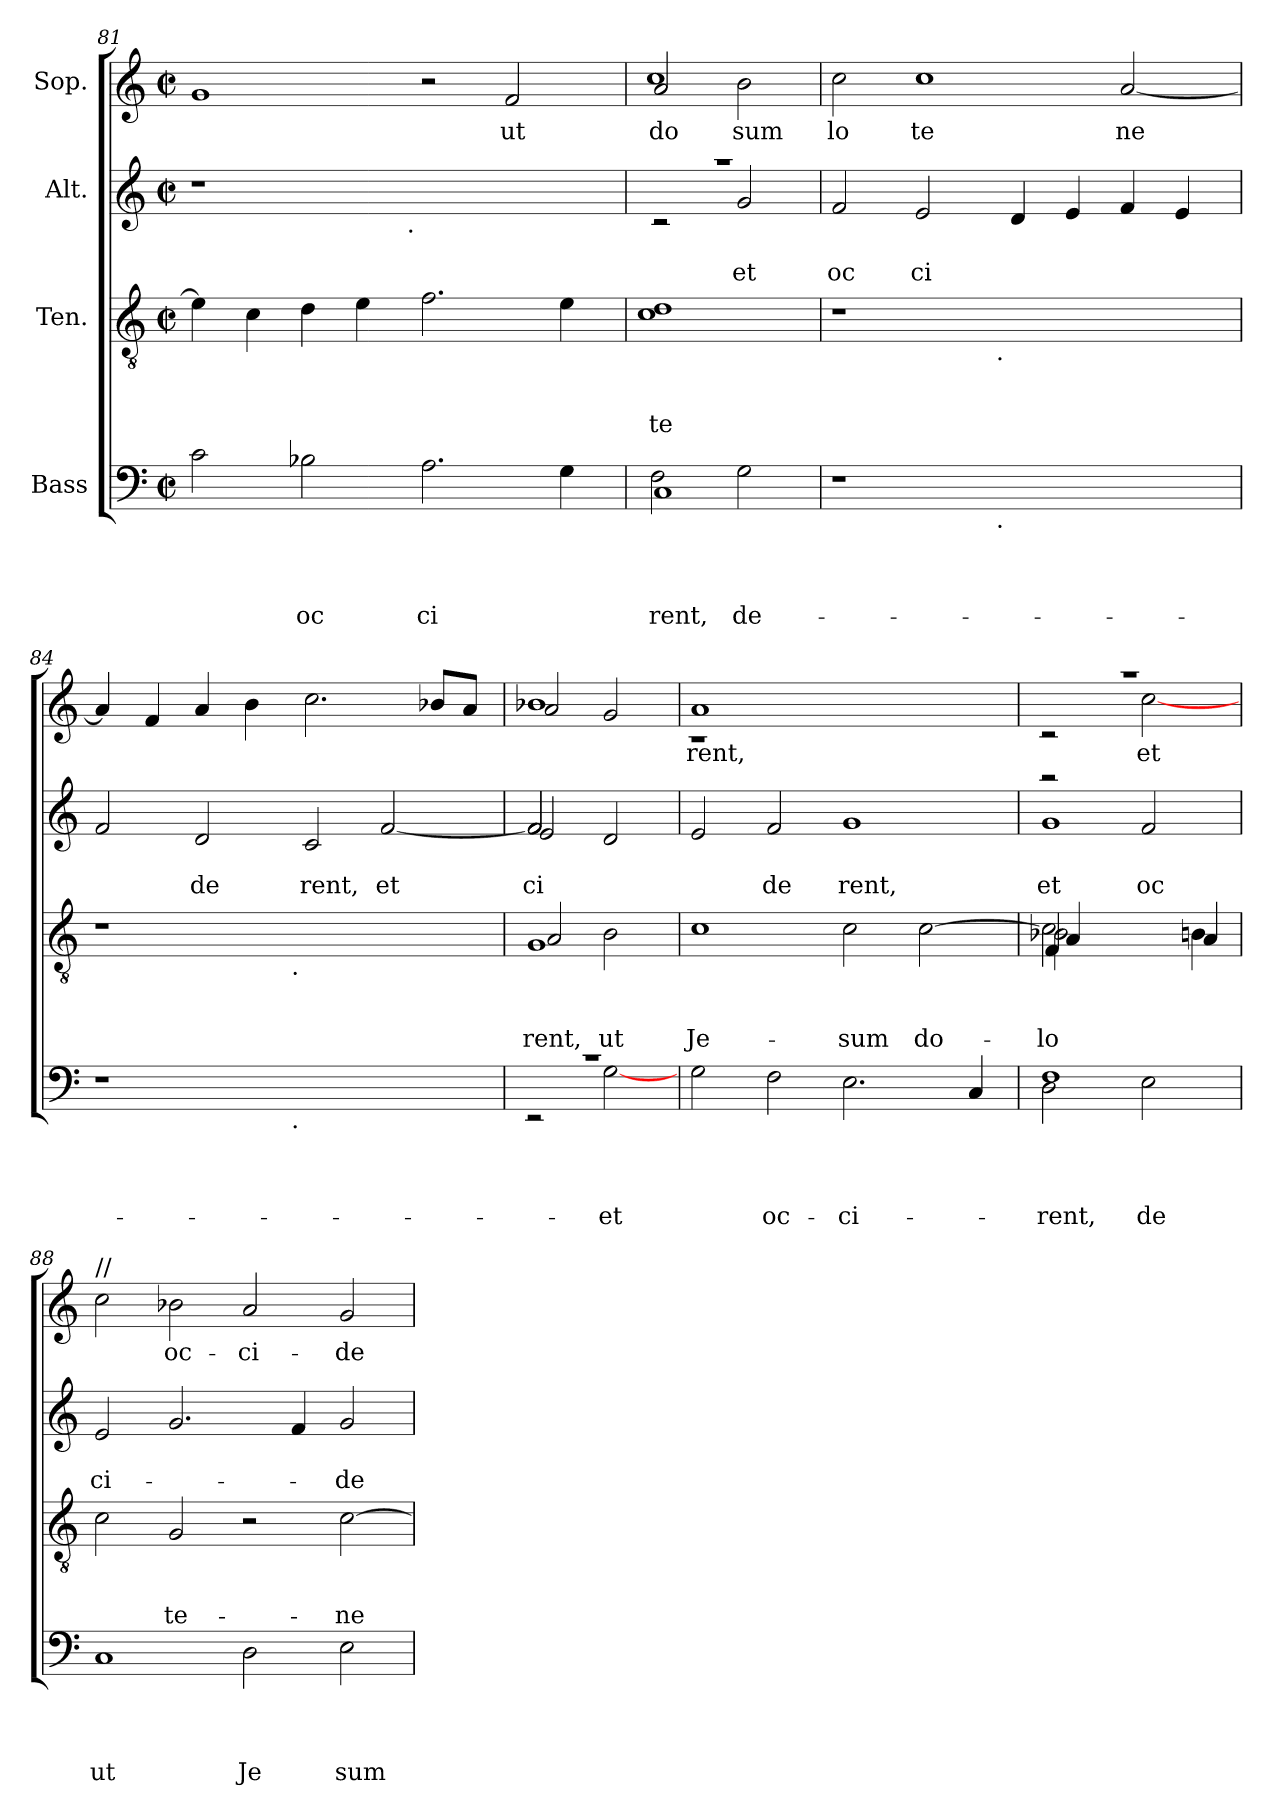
**kern	**text	**text	**text	**text	**kern	**text	**text	**text	**kern	**text	**text	**kern	**text
*part4	*part4	*part4	*part4	*part4	*part3	*part3	*part3	*part3	*part2	*part2	*part2	*part1	*part1
*staff4	*staff4	*staff4	*staff4	*staff4	*staff3	*staff3	*staff3	*staff3	*staff2	*staff2	*staff2	*staff1	*staff1
*I"Bass	*	*	*	*	*I"Ten.	*	*	*	*I"Alt.	*	*	*I"Sop.	*
*clefF4	*	*	*	*	*clefGv2	*	*	*	*clefG2	*	*	*clefG2	*
*k[]	*	*	*	*	*k[]	*	*	*	*k[]	*	*	*k[]	*
*C:	*	*	*	*	*C:	*	*	*	*C:	*	*	*C:	*
*M2/2	*	*	*	*	*M2/2	*	*	*	*M2/2	*	*	*M2/2	*
*met(c|)	*	*	*	*	*met(c|)	*	*	*	*met(c|)	*	*	*met(c|)	*
=81	=81	=81	=81	=81	=81	=81	=81	=81	=81	=81	=81	=81	=81
*	*	*	*	*	*	*	*	*	*^	*	*	*	*
2c\	.	.	.	.	4e\]	.	.	.	1r	2ryy	.	.	1g	.
.	.	.	.	.	4c\	.	.	.	.	.	.	.	.	.
!	!	!	!	!LO:LY:b	!	!	!	!	!	!	!	!	!	!
2B-X\	.	.	.	oc	4d\	.	.	.	.	4...ryy	.	.	.	.
.	.	.	.	.	4e\	.	.	.	.	.	.	.	.	.
!	!	!	!	!	!	!	!	!	!	!LO:TX:b:t=.	!	!	!	!
.	.	.	.	.	.	.	.	.	.	1ryy	.	.	.	.
!	!	!	!	!LO:LY:b	!	!	!	!	!	!	!	!	!	!
2.A\	.	.	.	ci	2.f\	.	.	.	1ryy	.	.	.	2r	.
!	!	!	!	!	!	!	!	!	!	!	!	!	!	!LO:LY:b
.	.	.	.	.	.	.	.	.	.	.	.	.	2f/	ut
4G\	.	.	.	.	4e\	.	.	.	.	.	.	.	.	.
.	.	.	.	.	.	.	.	.	.	32ryy	.	.	.	.
!!LO:LB:g=z
=82	=82	=82	=82	=82	=82	=82	=82	=82	=82	=82	=82	=82	=82	=82
!	!	!	!	!	!	!	!	!	!	!	!	!	!LO:TX:a:t=/"	!
!	!	!	!	!LO:LY:b	!	!	!	!LO:LY:b	!	!	!	!	!	!LO:LY:b
*^	*	*	*	*	*	*	*	*	*	*	*	*	*^	*
!	!	!	!	!	!	!	!	!	!	!	!	!	!	!	!	!LO:LY:b
1C	2F\	.	.	.	rent,	1c 1d	.	.	te	1raa	2rc	.	.	2a/	1cc	do
!	!	!	!	!	!LO:LY:b	!	!	!	!	!	!	!	!LO:LY:b	!	!	!LO:LY:b
.	2G\	.	.	.	de-	.	.	.	.	.	2g/	.	et	2b\	.	sum
*	*	*	*	*	*	*	*	*	*	*	*	*	*	*v	*v	*
=83	=83	=83	=83	=83	=83	=83	=83	=83	=83	=83	=83	=83	=83	=83	=83
!	!	!	!	!	!	!	!	!	!	!	!	!	!LO:LY:b	!	!LO:LY:b
*	*	*	*	*	*	*^	*	*	*	*v	*v	*	*	*	*
1r	2ryy	.	.	.	.	1r	2ryy	.	.	.	2f/	.	oc	2cc\	lo
!	!	!	!	!	!	!	!	!	!	!	!	!	!LO:LY:b	!	!LO:LY:b
.	4...ryy	.	.	.	.	.	4...ryy	.	.	.	2e/	.	ci	1cc	te
!	!	!	!	!	!	!	!LO:TX:b:t=.	!	!	!	!	!	!	!	!
!	!LO:TX:b:t=.	!	!	!	!	!	!	!	!	!	!	!	!	!	!
.	1ryy	.	.	.	.	.	1ryy	.	.	.	.	.	.	.	.
1ryy	.	.	.	.	.	1ryy	.	.	.	.	4d/	.	.	.	.
.	.	.	.	.	.	.	.	.	.	.	4e/	.	.	.	.
!	!	!	!	!	!	!	!	!	!	!	!	!	!	!	!LO:LY:b
.	.	.	.	.	.	.	.	.	.	.	4f/	.	.	[<2a/	ne
.	.	.	.	.	.	.	.	.	.	.	4e/	.	.	.	.
.	32ryy	.	.	.	.	.	32ryy	.	.	.	.	.	.	.	.
=84	=84	=84	=84	=84	=84	=84	=84	=84	=84	=84	=84	=84	=84	=84	=84
1r	2ryy	.	.	.	.	1r	2ryy	.	.	.	2f/	.	.	4a/]	.
.	.	.	.	.	.	.	.	.	.	.	.	.	.	4f/	.
!	!	!	!	!	!	!	!	!	!	!	!	!	!LO:LY:b	!	!
.	4...ryy	.	.	.	.	.	4...ryy	.	.	.	2d/	.	de	4a/	.
.	.	.	.	.	.	.	.	.	.	.	.	.	.	4b\	.
!	!	!	!	!	!	!	!LO:TX:b:t=.	!	!	!	!	!	!	!	!
!	!LO:TX:b:t=.	!	!	!	!	!	!	!	!	!	!	!	!	!	!
.	1ryy	.	.	.	.	.	1ryy	.	.	.	.	.	.	.	.
!	!	!	!	!	!	!	!	!	!	!	!	!	!LO:LY:b	!	!
1ryy	.	.	.	.	.	1ryy	.	.	.	.	2c/	.	rent,	2.cc\	.
!	!	!	!	!	!	!	!	!	!	!	!	!	!LO:LY:b	!	!
.	.	.	.	.	.	.	.	.	.	.	[<2f/	.	et	.	.
.	.	.	.	.	.	.	.	.	.	.	.	.	.	8b-X/L	.
.	.	.	.	.	.	.	.	.	.	.	.	.	.	8a/J	.
.	32ryy	.	.	.	.	.	32ryy	.	.	.	.	.	.	.	.
=85	=85	=85	=85	=85	=85	=85	=85	=85	=85	=85	=85	=85	=85	=85	=85
!	!	!	!	!	!	!	!	!	!	!LO:LY:b	!	!	!	!	!
!	!	!	!	!	!	!	!	!	!	!LO:LY:b	!	!	!LO:LY:b	!	!
*	*	*	*	*	*	*	*	*	*	*	*^	*	*	*	*
*	*	*	*	*	*	*	*	*	*	*	*	*^	*	*	*	*
!	!	!	!	!	!	!	!	!	!	!	!	!	!	!	!LO:LY:b	!	!
*	*	*	*	*	*	*	*	*	*	*	*	*	*	*	*	*^	*
1rc	2rEE	.	.	.	.	1G	2A/	.	.	rent,	2f/]	2e/	2f/	.	ci	1b-X	2a/	.
!	!	!	!	!	!LO:LY:b	!	!	!	!	!LO:LY:b	!	!	!	!	!	!	!	!
.	[>2G\	.	.	.	-et	.	2B\	.	.	ut	2ryy	2ryy	2d/	.	.	.	2g/	.
=86	=86	=86	=86	=86	=86	=86	=86	=86	=86	=86	=86	=86	=86	=86	=86	=86	=86	=86
!	!	!	!	!	!	!	!	!	!	!LO:LY:b	!	!	!	!	!	!	!LO:N:vis=1	!LO:LY:b
*v	*v	*	*	*	*	*	*	*	*	*	*v	*v	*v	*	*	*	*	*
*	*	*	*	*	*v	*v	*	*	*	*	*	*	*	*	*
2G\	.	.	.	.	1c	.	.	Je-	2e/	.	.	1a	0rc	rent,
!	!	!	!	!LO:LY:b	!	!	!	!	!	!	!LO:LY:b	!	!	!
2F\	.	.	.	oc-	.	.	.	.	2f/	.	de	.	.	.
!	!	!	!	!LO:LY:b	!	!	!	!LO:LY:b	!	!	!LO:LY:b	!	!	!
2.E\	.	.	.	-ci-	2c\	.	.	-sum	1g	.	rent,	1ryy	.	.
!	!	!	!	!	!	!	!	!LO:LY:b	!	!	!	!	!	!
.	.	.	.	.	[>2c\	.	.	do-	.	.	.	.	.	.
4C/	.	.	.	.	.	.	.	.	.	.	.	.	.	.
=87	=87	=87	=87	=87	=87	=87	=87	=87	=87	=87	=87	=87	=87	=87
!	!	!	!	!LO:LY:b	!	!	!	!LO:LY:b	!	!	!LO:LY:b	!	!	!
*^	*	*	*	*	*^	*	*	*	*^	*	*	*	*	*
*	*	*	*	*	*	*	*^	*	*	*	*	*	*	*	*	*	*
*	*	*	*	*	*	*	*	*^	*	*	*	*	*	*	*	*	*	*
1F	2D\	.	.	.	-rent,	2c\]	2B-X\	4A/	4F/	.	.	-lo	2raa	1g	.	et	1raa	2rc	.
.	.	.	.	.	.	.	.	2.ryy	2ryy	.	.	.	.	.	.	.	.	.	.
!	!	!	!	!	!LO:LY:b	!	!	!	!	!	!	!	!	!	!	!LO:LY:b	!	!	!LO:LY:b
.	2E\	.	.	.	de-	4ryy	2ryy	.	.	.	.	.	2f/	.	.	oc	.	[<2cc\	et
.	.	.	.	.	.	4Bn\	.	.	4A/	.	.	.	.	.	.	.	.	.	.
*	*	*	*	*	*	*	*	*	*	*	*	*	*v	*v	*	*	*	*	*
*v	*v	*	*	*	*	*	*	*	*	*	*	*	*	*	*	*v	*v	*
!!LO:LB:g=z
=88	=88	=88	=88	=88	=88	=88	=88	=88	=88	=88	=88	=88	=88	=88	=88	=88
!	!	!	!	!	!	!	!	!	!	!	!	!	!	!	!LO:TX:a:t=//	!
!	!	!	!	!LO:LY:b	!	!	!	!	!	!	!	!	!	!LO:LY:b	!	!
*	*	*	*	*	*v	*v	*v	*v	*	*	*	*	*	*	*	*
1C	.	.	.	-ut	2c\	.	.	.	2e/	.	ci-	2cc\	.
!	!	!	!	!	!	!	!	!LO:LY:b	!	!	!	!	!LO:LY:b
.	.	.	.	.	2G/	.	.	te-	2.g/	.	.	2b-X\	oc-
!	!	!	!	!LO:LY:b	!	!	!	!	!	!	!	!	!LO:LY:b
2D\	.	.	.	Je	2r	.	.	.	.	.	.	2a/	-ci-
.	.	.	.	.	.	.	.	.	4f/	.	.	.	.
!	!	!	!	!LO:LY:b	!	!	!	!LO:LY:b	!	!	!LO:LY:b	!	!LO:LY:b
2E\	.	.	.	sum	[>2c\	.	.	-ne-	2g/	.	-de-	2g/	-de-
=	=	=	=	=	=	=	=	=	=	=	=	=	=
*-	*-	*-	*-	*-	*-	*-	*-	*-	*-	*-	*-	*-	*-
